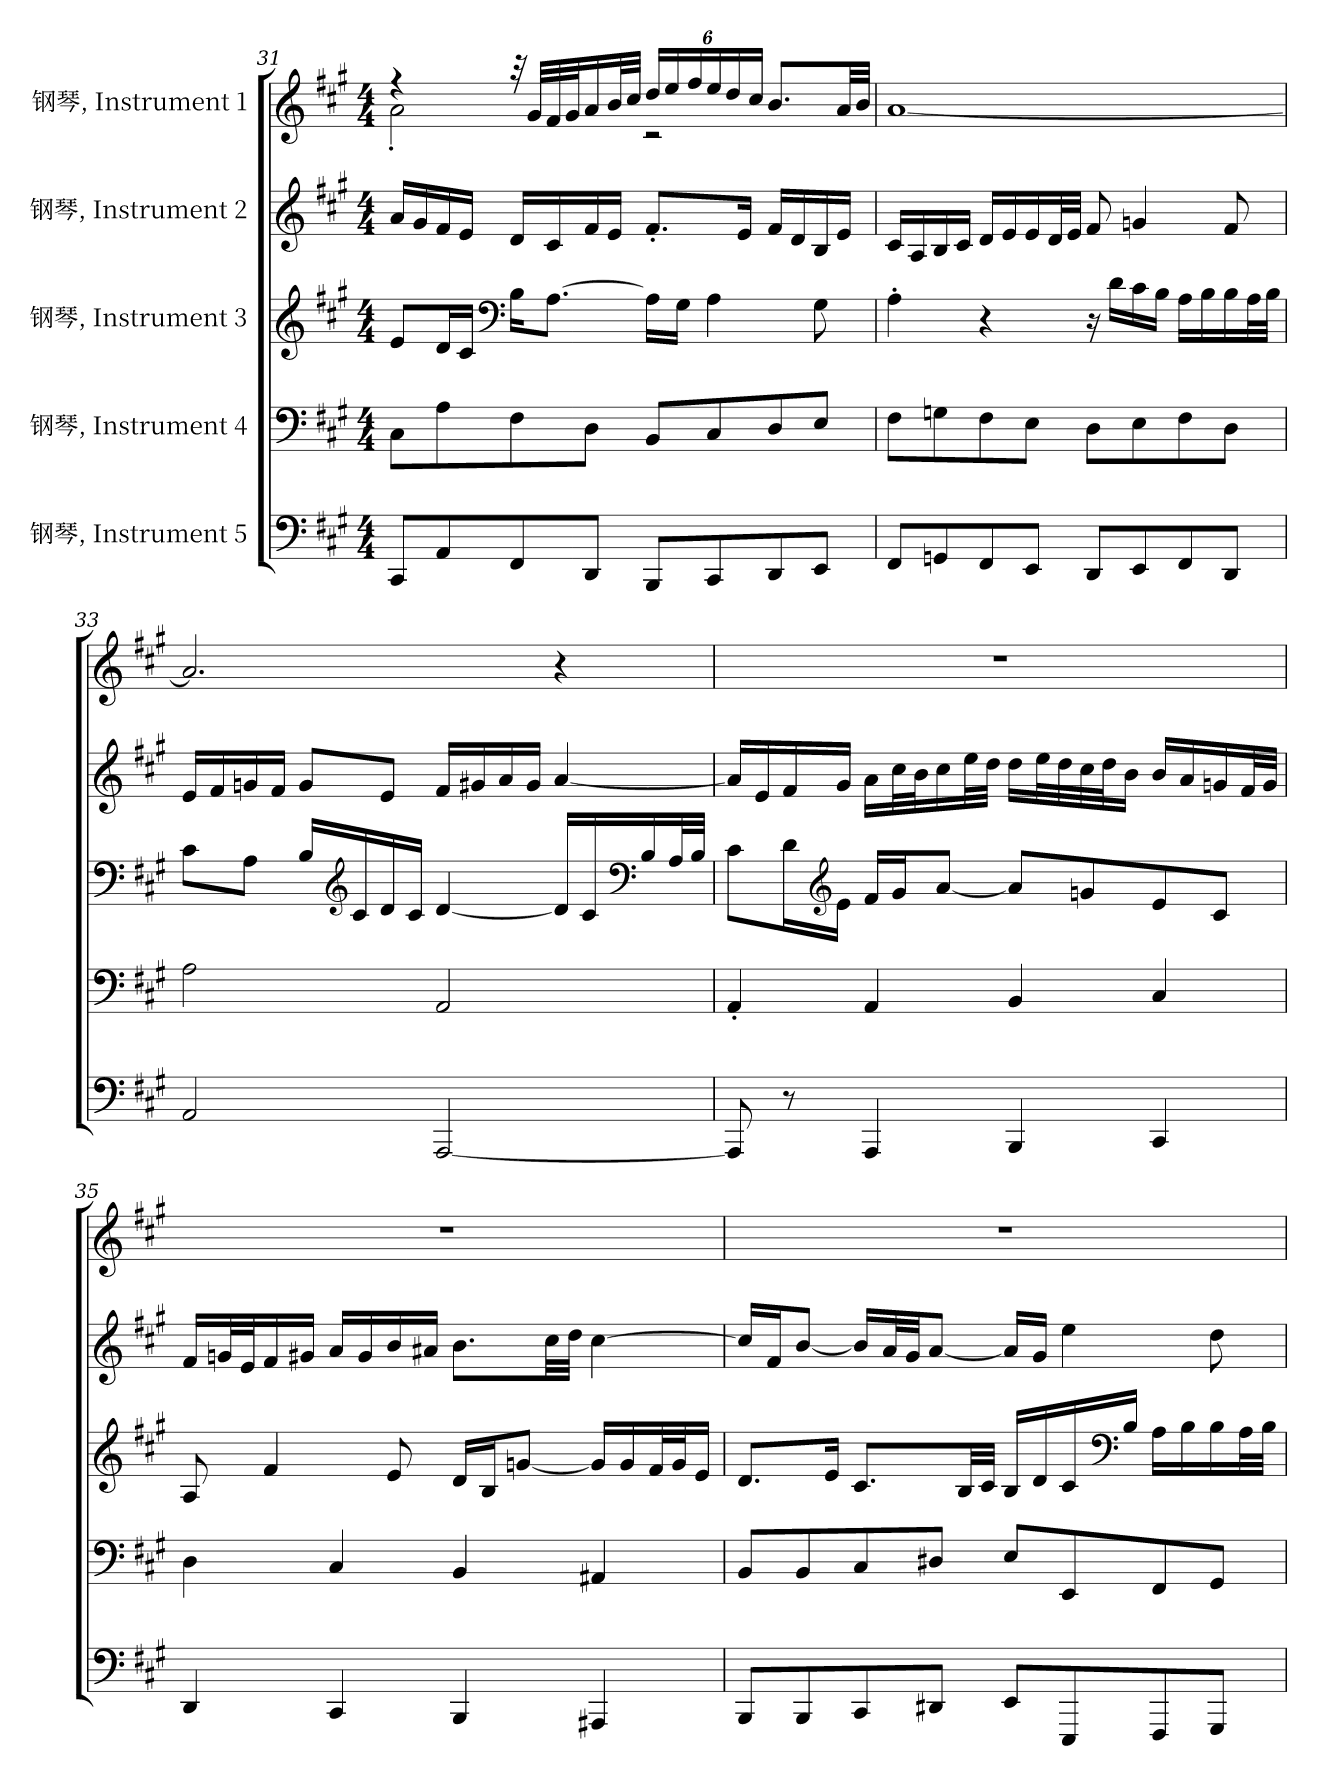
**kern	**kern	**kern	**kern	**kern
*part5	*part4	*part3	*part2	*part1
*staff5	*staff4	*staff3	*staff2	*staff1
*I"钢琴, Instrument 5	*I"钢琴, Instrument 4	*I"钢琴, Instrument 3	*I"钢琴, Instrument 2	*I"钢琴, Instrument 1
!!LO:LB:g=z
*clefF4	*clefF4	*clefG2	*clefG2	*clefG2
*k[f#c#g#]	*k[f#c#g#]	*k[f#c#g#]	*k[f#c#g#]	*k[f#c#g#]
*M4/4	*M4/4	*M4/4	*M4/4	*M4/4
=31	=31	=31	=31	=31
*	*	*	*	*^
8CC#/L	8C#\L	8e/L	16a/LL	4r	2a'\
.	.	.	16g#/	.	.
8AA/	8A\	16d/L	16f#/	.	.
.	.	16c#/JJ	16e/JJ	.	.
*	*	*clefF4	*	*	*
8FF#/	8F#\	16B\KL	16d/LL	32r	.
.	.	.	.	32g#/LLL	.
.	.	[8.A\J	16c#/	32f#/	.
.	.	.	.	32g#/J	.
8DD/J	8D\J	.	16f#/	16a/	.
.	.	.	16e/JJ	32b/L	.
.	.	.	.	32cc#/JJJ	.
*	*	*	*	*Xbrackettup	*
8BBB/L	8BB/L	16A\LL]	8.f#'/L	24dd/LL	2r
.	.	.	.	24ee/	.
.	.	16G#\JJ	.	.	.
.	.	.	.	24ff#/	.
8CC#/	8C#/	4A\	.	24ee/	.
.	.	.	.	24dd/	.
.	.	.	16e/Jk	.	.
.	.	.	.	24cc#/JJ	.
8DD/	8D/	.	16f#/LL	8.b/L	.
.	.	.	16d/	.	.
8EE/J	8E/J	8G#\	16B/	.	.
.	.	.	16e/JJ	32a/LL	.
.	.	.	.	32b/JJJ	.
*	*	*	*	*v	*v
=32	=32	=32	=32	=32
8FF#/L	8F#\L	4A'\	16c#/LL	[1a
.	.	.	16A/	.
8GGn/	8Gn\	.	16B/	.
.	.	.	16c#/JJ	.
8FF#/	8F#\	4r	16d/LL	.
.	.	.	16e/	.
8EE/J	8E\J	.	16e/	.
.	.	.	32d/L	.
.	.	.	32e/JJJ	.
8DD/L	8D\L	16r	8f#/	.
.	.	16d\LL	.	.
8EE/	8E\	16c#\	4gn/	.
.	.	16B\JJ	.	.
8FF#/	8F#\	16A\LL	.	.
.	.	16B\	.	.
8DD/J	8D\J	16B\	8f#/	.
.	.	32A\L	.	.
.	.	32B\JJJ	.	.
!!LO:PB:g=z
=33	=33	=33	=33	=33
2AA/	2A\	8c#\L	16e/LL	2.a/]
.	.	.	16f#/	.
.	.	8A\J	16gn/	.
.	.	.	16f#/JJ	.
.	.	16B/LL	8g/L	.
*	*	*clefG2	*	*
.	.	16c#/	.	.
.	.	16d/	8e/J	.
.	.	16c#/JJ	.	.
[2AAA/	2AA/	[4d/	16f#/LL	.
.	.	.	16g#X/	.
.	.	.	16a/	.
.	.	.	16g#/JJ	.
.	.	16d/LL]	[4a/	4r
.	.	16c#/	.	.
*	*	*clefF4	*	*
.	.	16B/	.	.
.	.	32A/L	.	.
.	.	32B/JJJ	.	.
=34	=34	=34	=34	=34
8AAA/]	4AA'/	8c#\L	16a/LL]	1r
.	.	.	16e/	.
8r	.	16d\L	16f#/	.
*	*	*clefG2	*	*
.	.	16e\JJ	16g#/JJ	.
4AAA/	4AA/	16f#/LL	16a\LL	.
.	.	16g#/J	32cc#\L	.
.	.	.	32b\J	.
.	.	[8a/J	16cc#\	.
.	.	.	32ee\L	.
.	.	.	32dd\JJJ	.
4BBB/	4BB/	8a/L]	16dd\LL	.
.	.	.	32ee\L	.
.	.	.	32dd\	.
.	.	8gn/	32cc#\	.
.	.	.	32dd\J	.
.	.	.	16b\JJ	.
4CC#/	4C#/	8e/	16b/LL	.
.	.	.	16a/	.
.	.	8c#/J	16gn/	.
.	.	.	32f#/L	.
.	.	.	32g/JJJ	.
!!LO:LB:g=z
=35	=35	=35	=35	=35
4DD/	4D\	8A/	16f#/LL	1r
.	.	.	32gn/L	.
.	.	.	32e/J	.
.	.	4f#/	16f#/	.
.	.	.	16g#X/JJ	.
4CC#/	4C#/	.	16a/LL	.
.	.	.	16g#/	.
.	.	8e/	16b/	.
.	.	.	16a#X/JJ	.
4BBB/	4BB/	16d/LL	8.b\L	.
.	.	16B/J	.	.
.	.	[8gn/J	.	.
.	.	.	32cc#\LL	.
.	.	.	32dd\JJJ	.
4AAA#X/	4AA#X/	16g/LL]	[4cc#\	.
.	.	16g/	.	.
.	.	32f#/L	.	.
.	.	32g/J	.	.
.	.	16e/JJ	.	.
=36	=36	=36	=36	=36
8BBB/L	8BB/L	8.d/L	16cc#/LL]	1r
.	.	.	16f#/J	.
8BBB/	8BB/	.	[8b/J	.
.	.	16e/Jk	.	.
8CC#/	8C#/	8.c#/L	16b/LL]	.
.	.	.	32a/L	.
.	.	.	32g#/JJ	.
8DD#X/J	8D#X/J	.	[8a/J	.
.	.	32B/LL	.	.
.	.	32c#/JJJ	.	.
8EE/L	8E/L	16B/LL	16a/LL]	.
.	.	16d/	16g#/JJ	.
8EEE/	8EE/	16c#/	4ee\	.
*	*	*clefF4	*	*
.	.	16B/JJ	.	.
8FFF#/	8FF#/	16A\LL	.	.
.	.	16B\	.	.
8GGG#/J	8GG#/J	16B\	8dd\	.
.	.	32A\L	.	.
.	.	32B\JJJ	.	.
=	=	=	=	=
*-	*-	*-	*-	*-
